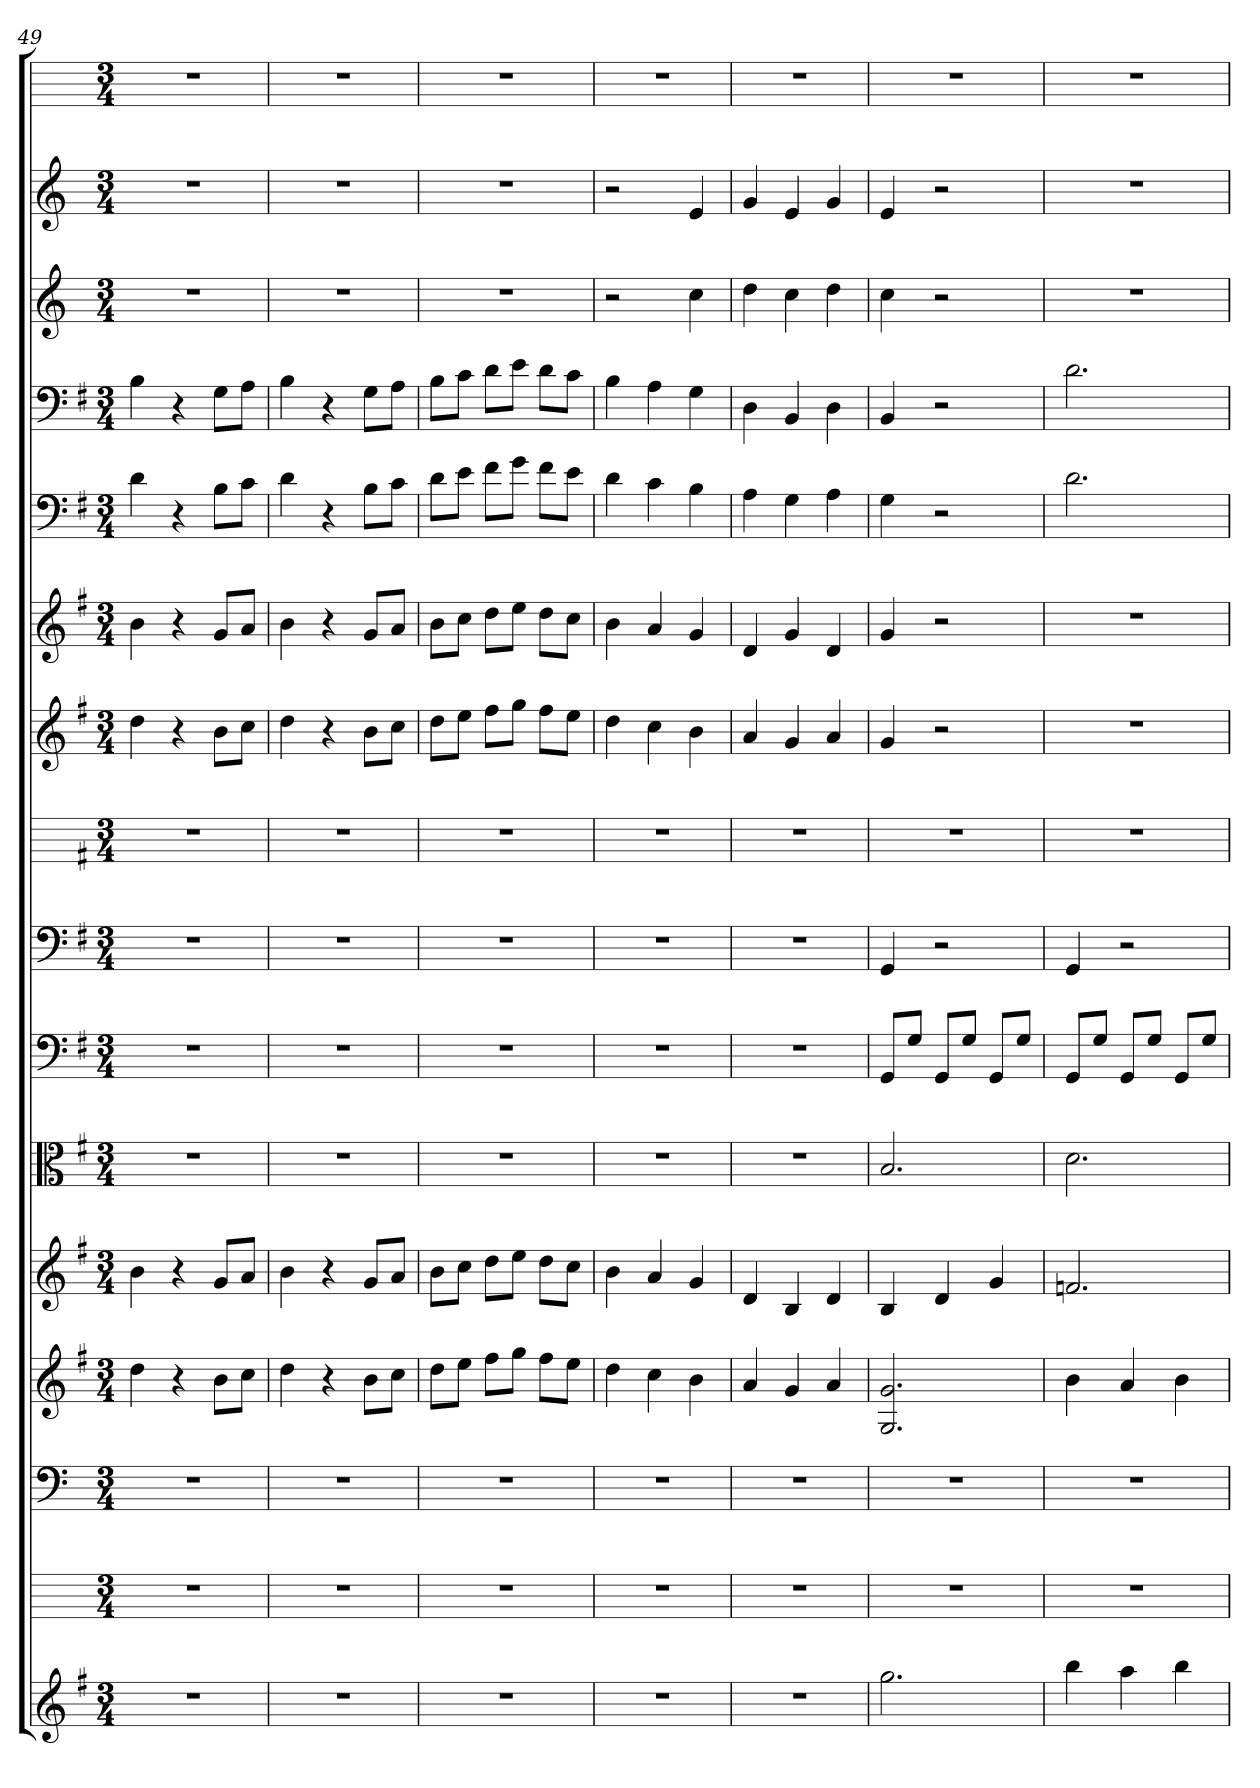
**kern	**kern	**kern	**kern	**kern	**kern	**kern	**kern	**kern	**kern	**kern	**kern	**kern	**kern	**kern	**kern
*part16	*part15	*part14	*part13	*part12	*part11	*part10	*part9	*part8	*part7	*part6	*part5	*part4	*part3	*part2	*part1
*staff16	*staff15	*staff14	*staff13	*staff12	*staff11	*staff10	*staff9	*staff8	*staff7	*staff6	*staff5	*staff4	*staff3	*staff2	*staff1
*	*	*clefF4	*	*	*clefC3	*clefF4	*clefF4	*	*	*	*clefF4	*clefF4	*	*	*
*k[f#]	*k[]	*k[]	*k[f#]	*k[f#]	*k[f#]	*k[f#]	*k[f#]	*k[f#]	*k[f#]	*k[f#]	*k[f#]	*k[f#]	*k[]	*k[]	*k[]
*M3/4	*M3/4	*M3/4	*M3/4	*M3/4	*M3/4	*M3/4	*M3/4	*M3/4	*M3/4	*M3/4	*M3/4	*M3/4	*M3/4	*M3/4	*M3/4
=49	=49	=49	=49	=49	=49	=49	=49	=49	=49	=49	=49	=49	=49	=49	=49
2.r	2.r	2.r	4dd	4b	2.r	2.r	2.r	2.r	4dd	4b	4d	4B	2.r	2.r	2.r
.	.	.	4r	4r	.	.	.	.	4r	4r	4r	4r	.	.	.
.	.	.	8bL	8gL	.	.	.	.	8bL	8gL	8B\L	8G\L	.	.	.
.	.	.	8ccJ	8aJ	.	.	.	.	8ccJ	8aJ	8c\J	8A\J	.	.	.
=50	=50	=50	=50	=50	=50	=50	=50	=50	=50	=50	=50	=50	=50	=50	=50
2.r	2.r	2.r	4dd	4b	2.r	2.r	2.r	2.r	4dd	4b	4d	4B	2.r	2.r	2.r
.	.	.	4r	4r	.	.	.	.	4r	4r	4r	4r	.	.	.
.	.	.	8bL	8gL	.	.	.	.	8bL	8gL	8B\L	8G\L	.	.	.
.	.	.	8ccJ	8aJ	.	.	.	.	8ccJ	8aJ	8c\J	8A\J	.	.	.
=51	=51	=51	=51	=51	=51	=51	=51	=51	=51	=51	=51	=51	=51	=51	=51
2.r	2.r	2.r	8ddL	8bL	2.r	2.r	2.r	2.r	8ddL	8bL	8d\L	8B\L	2.r	2.r	2.r
.	.	.	8eeJ	8ccJ	.	.	.	.	8eeJ	8ccJ	8e\J	8c\J	.	.	.
.	.	.	8ff#L	8ddL	.	.	.	.	8ff#L	8ddL	8f#\L	8d\L	.	.	.
.	.	.	8ggJ	8eeJ	.	.	.	.	8ggJ	8eeJ	8g\J	8e\J	.	.	.
.	.	.	8ff#L	8ddL	.	.	.	.	8ff#L	8ddL	8f#\L	8d\L	.	.	.
.	.	.	8eeJ	8ccJ	.	.	.	.	8eeJ	8ccJ	8e\J	8c\J	.	.	.
=52	=52	=52	=52	=52	=52	=52	=52	=52	=52	=52	=52	=52	=52	=52	=52
2.r	2.r	2.r	4dd	4b	2.r	2.r	2.r	2.r	4dd	4b	4d	4B	2r	2r	2.r
.	.	.	4cc	4a	.	.	.	.	4cc	4a	4c	4A	.	.	.
.	.	.	4b	4g	.	.	.	.	4b	4g	4B	4G	4cc	4e	.
=53	=53	=53	=53	=53	=53	=53	=53	=53	=53	=53	=53	=53	=53	=53	=53
2.r	2.r	2.r	4a	4d	2.r	2.r	2.r	2.r	4a	4d	4A	4D	4dd	4g	2.r
.	.	.	4g	4B	.	.	.	.	4g	4g	4G	4BB	4cc	4e	.
.	.	.	4a	4d	.	.	.	.	4a	4d	4A	4D	4dd	4g	.
=54	=54	=54	=54	=54	=54	=54	=54	=54	=54	=54	=54	=54	=54	=54	=54
2.gg	2.r	2.r	2.G 2.g	4B	2.B	8GG/L	4GG	2.r	4g	4g	4G	4BB	4cc	4e	2.r
.	.	.	.	.	.	8G/J	.	.	.	.	.	.	.	.	.
.	.	.	.	4d	.	8GG/L	2r	.	2r	2r	2r	2r	2r	2r	.
.	.	.	.	.	.	8G/J	.	.	.	.	.	.	.	.	.
.	.	.	.	4g	.	8GG/L	.	.	.	.	.	.	.	.	.
.	.	.	.	.	.	8G/J	.	.	.	.	.	.	.	.	.
=55	=55	=55	=55	=55	=55	=55	=55	=55	=55	=55	=55	=55	=55	=55	=55
4bb	2.r	2.r	4b	2.fn	2.d	8GG/L	4GG	2.r	2.r	2.r	2.d	2.d	2.r	2.r	2.r
.	.	.	.	.	.	8G/J	.	.	.	.	.	.	.	.	.
4aa	.	.	4a	.	.	8GG/L	2r	.	.	.	.	.	.	.	.
.	.	.	.	.	.	8G/J	.	.	.	.	.	.	.	.	.
4bb	.	.	4b	.	.	8GG/L	.	.	.	.	.	.	.	.	.
.	.	.	.	.	.	8G/J	.	.	.	.	.	.	.	.	.
=	=	=	=	=	=	=	=	=	=	=	=	=	=	=	=
*-	*-	*-	*-	*-	*-	*-	*-	*-	*-	*-	*-	*-	*-	*-	*-
